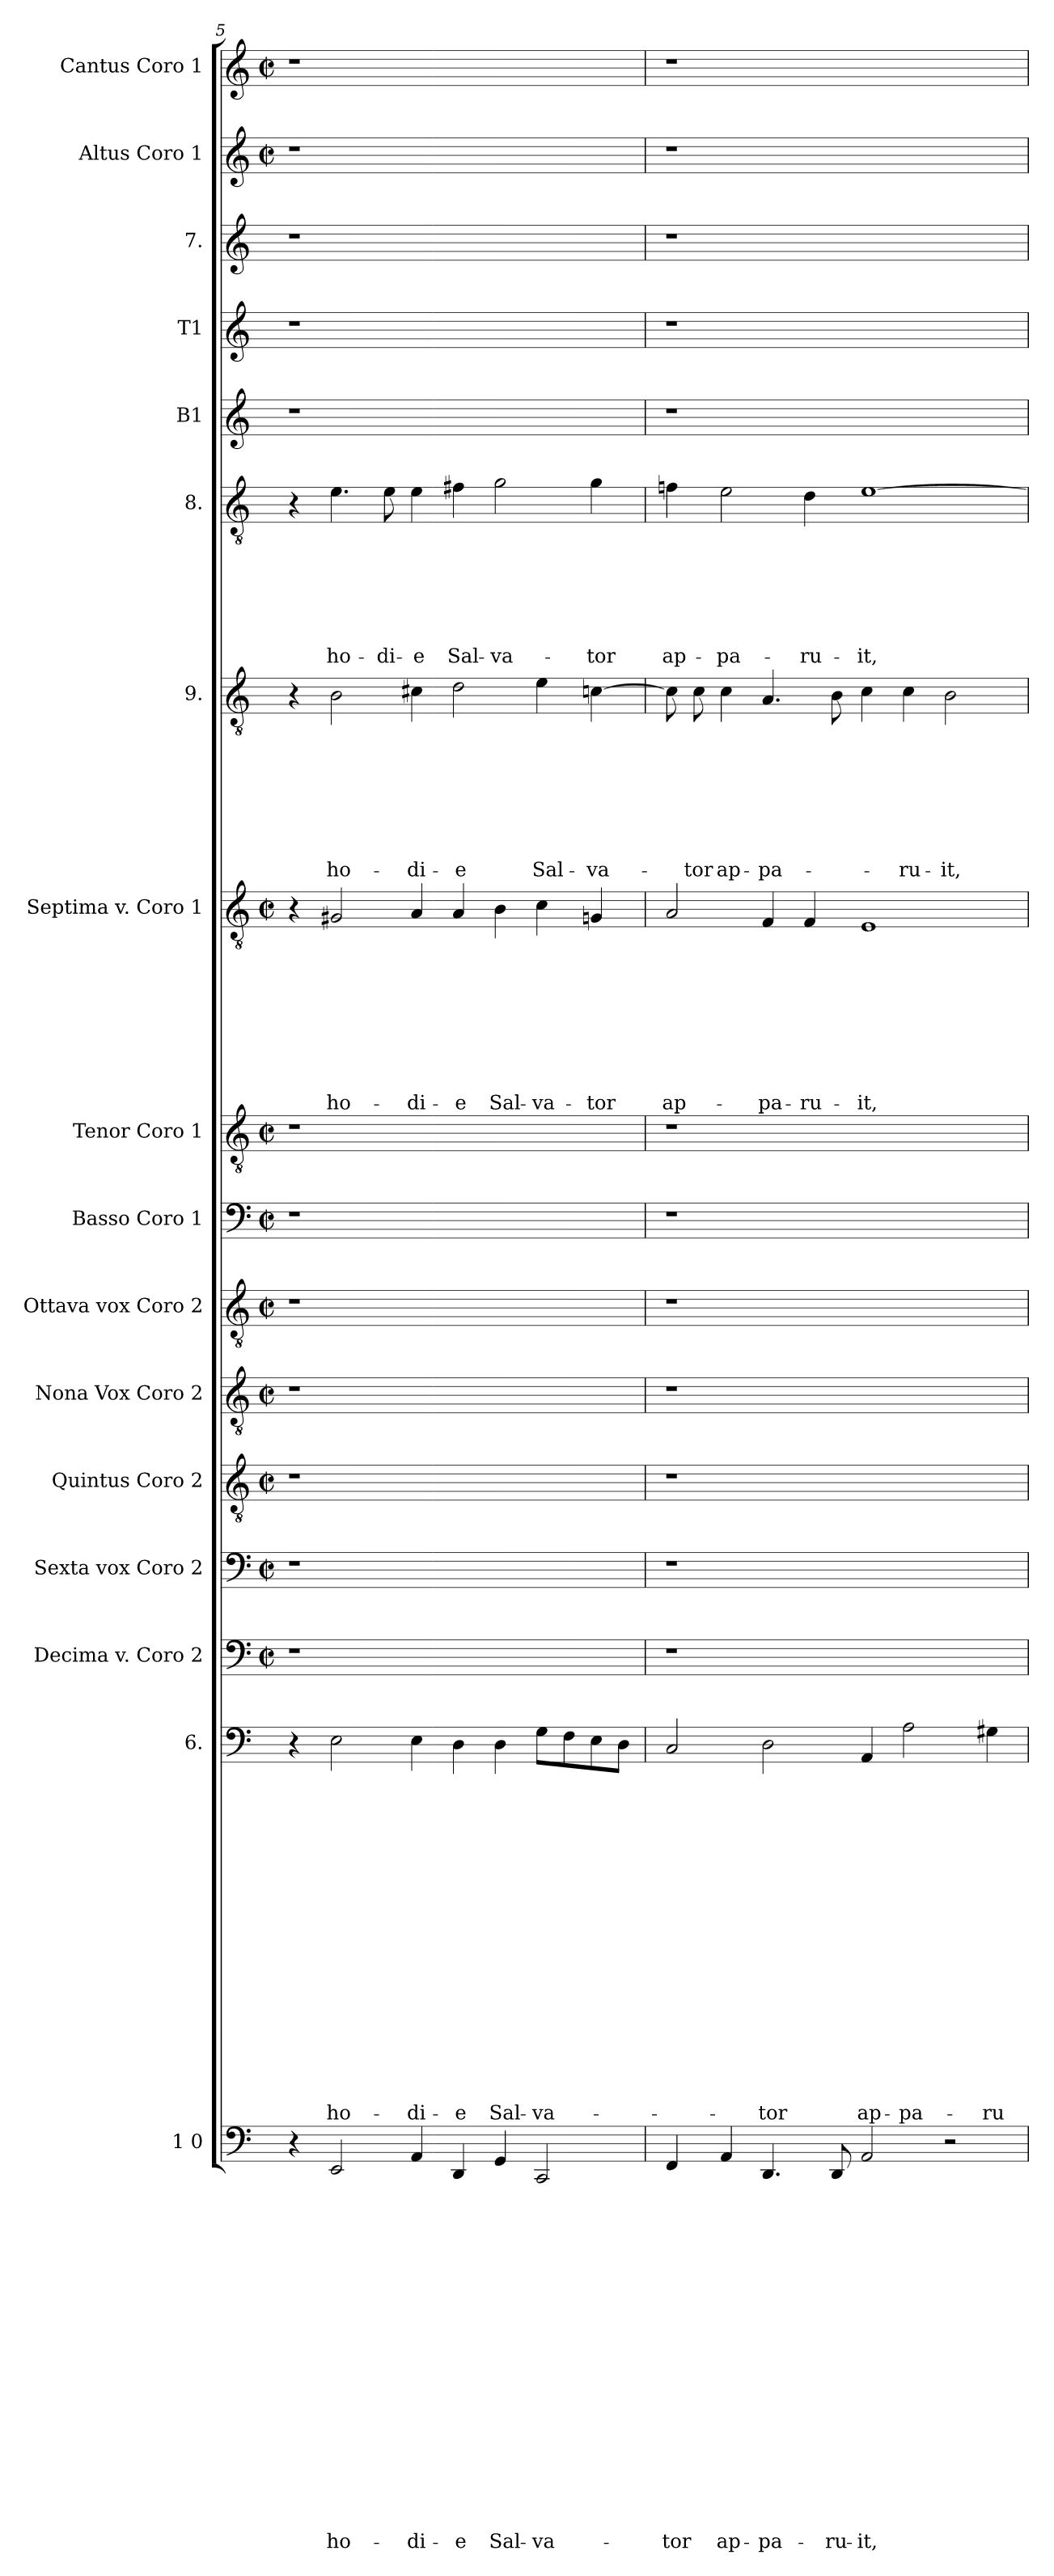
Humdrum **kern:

**kern	**text	**text	**text	**text	**text	**text	**text	**text	**text	**text	**text	**text	**text	**text	**text	**text	**text	**text	**text	**kern	**text	**text	**text	**text	**text	**text	**text	**text	**text	**text	**text	**text	**text	**text	**text	**text	**text	**text	**kern	**kern	**kern	**kern	**kern	**kern	**kern	**kern	**text	**text	**text	**text	**text	**text	**text	**text	**text	**kern	**text	**text	**text	**text	**text	**text	**text	**text	**kern	**text	**text	**text	**text	**text	**text	**text	**kern	**kern	**kern	**kern	**kern
*part17	*part17	*part17	*part17	*part17	*part17	*part17	*part17	*part17	*part17	*part17	*part17	*part17	*part17	*part17	*part17	*part17	*part17	*part17	*part17	*part16	*part16	*part16	*part16	*part16	*part16	*part16	*part16	*part16	*part16	*part16	*part16	*part16	*part16	*part16	*part16	*part16	*part16	*part16	*part15	*part14	*part13	*part12	*part11	*part10	*part9	*part8	*part8	*part8	*part8	*part8	*part8	*part8	*part8	*part8	*part8	*part7	*part7	*part7	*part7	*part7	*part7	*part7	*part7	*part7	*part6	*part6	*part6	*part6	*part6	*part6	*part6	*part6	*part5	*part4	*part3	*part2	*part1
*staff17	*staff17	*staff17	*staff17	*staff17	*staff17	*staff17	*staff17	*staff17	*staff17	*staff17	*staff17	*staff17	*staff17	*staff17	*staff17	*staff17	*staff17	*staff17	*staff17	*staff16	*staff16	*staff16	*staff16	*staff16	*staff16	*staff16	*staff16	*staff16	*staff16	*staff16	*staff16	*staff16	*staff16	*staff16	*staff16	*staff16	*staff16	*staff16	*staff15	*staff14	*staff13	*staff12	*staff11	*staff10	*staff9	*staff8	*staff8	*staff8	*staff8	*staff8	*staff8	*staff8	*staff8	*staff8	*staff8	*staff7	*staff7	*staff7	*staff7	*staff7	*staff7	*staff7	*staff7	*staff7	*staff6	*staff6	*staff6	*staff6	*staff6	*staff6	*staff6	*staff6	*staff5	*staff4	*staff3	*staff2	*staff1
*I"1 0	*	*	*	*	*	*	*	*	*	*	*	*	*	*	*	*	*	*	*	*I"6.	*	*	*	*	*	*	*	*	*	*	*	*	*	*	*	*	*	*	*I"Decima v. Coro 2	*I"Sexta vox Coro 2	*I"Quintus Coro 2	*I"Nona Vox Coro 2	*I"Ottava vox Coro 2	*I"Basso Coro 1	*I"Tenor Coro 1	*I"Septima v. Coro 1	*	*	*	*	*	*	*	*	*	*I"9.	*	*	*	*	*	*	*	*	*I"8.	*	*	*	*	*	*	*	*I"B1	*I"T1	*I"7.	*I"Altus Coro 1	*I"Cantus Coro 1
*	*	*	*	*	*	*	*	*	*	*	*	*	*	*	*	*	*	*	*	*	*	*	*	*	*	*	*	*	*	*	*	*	*	*	*	*	*	*	*	*	*	*	*	*	*	*	*	*	*	*	*	*	*	*	*	*	*	*	*	*	*	*	*	*	*	*	*	*	*	*	*	*	*I'B1	*I'T1	*	*I'A	*I'C
!!LO:LB:g=z
*clefF4	*	*	*	*	*	*	*	*	*	*	*	*	*	*	*	*	*	*	*	*clefF4	*	*	*	*	*	*	*	*	*	*	*	*	*	*	*	*	*	*	*clefF4	*clefF4	*clefGv2	*clefGv2	*clefGv2	*clefF4	*clefGv2	*clefGv2	*	*	*	*	*	*	*	*	*	*clefGv2	*	*	*	*	*	*	*	*	*clefGv2	*	*	*	*	*	*	*	*clefG2	*clefG2	*clefG2	*clefG2	*clefG2
*k[]	*	*	*	*	*	*	*	*	*	*	*	*	*	*	*	*	*	*	*	*k[]	*	*	*	*	*	*	*	*	*	*	*	*	*	*	*	*	*	*	*k[]	*k[]	*k[]	*k[]	*k[]	*k[]	*k[]	*k[]	*	*	*	*	*	*	*	*	*	*k[]	*	*	*	*	*	*	*	*	*k[]	*	*	*	*	*	*	*	*k[]	*k[]	*k[]	*k[]	*k[]
*C:	*	*	*	*	*	*	*	*	*	*	*	*	*	*	*	*	*	*	*	*C:	*	*	*	*	*	*	*	*	*	*	*	*	*	*	*	*	*	*	*C:	*C:	*C:	*C:	*C:	*C:	*C:	*C:	*	*	*	*	*	*	*	*	*	*C:	*	*	*	*	*	*	*	*	*C:	*	*	*	*	*	*	*	*C:	*C:	*C:	*C:	*C:
*	*	*	*	*	*	*	*	*	*	*	*	*	*	*	*	*	*	*	*	*	*	*	*	*	*	*	*	*	*	*	*	*	*	*	*	*	*	*	*M2/2	*M2/2	*M2/2	*M2/2	*M2/2	*M2/2	*M2/2	*M2/2	*	*	*	*	*	*	*	*	*	*	*	*	*	*	*	*	*	*	*	*	*	*	*	*	*	*	*	*	*	*M2/2	*M2/2
*	*	*	*	*	*	*	*	*	*	*	*	*	*	*	*	*	*	*	*	*	*	*	*	*	*	*	*	*	*	*	*	*	*	*	*	*	*	*	*met(c|)	*met(c|)	*met(c|)	*met(c|)	*met(c|)	*met(c|)	*met(c|)	*met(c|)	*	*	*	*	*	*	*	*	*	*	*	*	*	*	*	*	*	*	*	*	*	*	*	*	*	*	*	*	*	*met(c|)	*met(c|)
=5	=5	=5	=5	=5	=5	=5	=5	=5	=5	=5	=5	=5	=5	=5	=5	=5	=5	=5	=5	=5	=5	=5	=5	=5	=5	=5	=5	=5	=5	=5	=5	=5	=5	=5	=5	=5	=5	=5	=5	=5	=5	=5	=5	=5	=5	=5	=5	=5	=5	=5	=5	=5	=5	=5	=5	=5	=5	=5	=5	=5	=5	=5	=5	=5	=5	=5	=5	=5	=5	=5	=5	=5	=5	=5	=5	=5	=5
4r	.	.	.	.	.	.	.	.	.	.	.	.	.	.	.	.	.	.	.	4r	.	.	.	.	.	.	.	.	.	.	.	.	.	.	.	.	.	.	1r	1r	1r	1r	1r	1r	1r	4r	.	.	.	.	.	.	.	.	.	4r	.	.	.	.	.	.	.	.	4r	.	.	.	.	.	.	.	1r	1r	1r	1r	1r
!	!	!	!	!	!	!	!	!	!	!	!	!	!	!	!	!	!	!	!LO:LY:b	!	!	!	!	!	!	!	!	!	!	!	!	!	!	!	!	!	!	!LO:LY:b	!	!	!	!	!	!	!	!	!	!	!	!	!	!	!	!	!LO:LY:b	!	!	!	!	!	!	!	!	!LO:LY:b	!	!	!	!	!	!	!	!LO:LY:b	!	!	!	!	!
2EE/	.	.	.	.	.	.	.	.	.	.	.	.	.	.	.	.	.	.	ho-	2E\	.	.	.	.	.	.	.	.	.	.	.	.	.	.	.	.	.	ho-	.	.	.	.	.	.	.	2G#X/	.	.	.	.	.	.	.	.	ho-	2B\	.	.	.	.	.	.	.	ho-	4.e\	.	.	.	.	.	.	ho-	.	.	.	.	.
!	!	!	!	!	!	!	!	!	!	!	!	!	!	!	!	!	!	!	!	!	!	!	!	!	!	!	!	!	!	!	!	!	!	!	!	!	!	!	!	!	!	!	!	!	!	!	!	!	!	!	!	!	!	!	!	!	!	!	!	!	!	!	!	!	!	!	!	!	!	!	!	!LO:LY:b	!	!	!	!	!
.	.	.	.	.	.	.	.	.	.	.	.	.	.	.	.	.	.	.	.	.	.	.	.	.	.	.	.	.	.	.	.	.	.	.	.	.	.	.	.	.	.	.	.	.	.	.	.	.	.	.	.	.	.	.	.	.	.	.	.	.	.	.	.	.	8e\	.	.	.	.	.	.	-di-	.	.	.	.	.
!	!	!	!	!	!	!	!	!	!	!	!	!	!	!	!	!	!	!	!LO:LY:b	!	!	!	!	!	!	!	!	!	!	!	!	!	!	!	!	!	!	!LO:LY:b	!	!	!	!	!	!	!	!	!	!	!	!	!	!	!	!	!LO:LY:b	!	!	!	!	!	!	!	!	!LO:LY:b	!	!	!	!	!	!	!	!LO:LY:b:rj	!	!	!	!	!
4AA/	.	.	.	.	.	.	.	.	.	.	.	.	.	.	.	.	.	.	-di-	4E\	.	.	.	.	.	.	.	.	.	.	.	.	.	.	.	.	.	-di-	.	.	.	.	.	.	.	4A/	.	.	.	.	.	.	.	.	-di-	4c#X\	.	.	.	.	.	.	.	-di-	4e\	.	.	.	.	.	.	-e	.	.	.	.	.
!	!	!	!	!	!	!	!	!	!	!	!	!	!	!	!	!	!	!	!LO:LY:b	!	!	!	!	!	!	!	!	!	!	!	!	!	!	!	!	!	!	!LO:LY:b	!	!	!	!	!	!	!	!	!	!	!	!	!	!	!	!	!LO:LY:b	!	!	!	!	!	!	!	!	!LO:LY:b	!	!	!	!	!	!	!	!LO:LY:b	!	!	!	!	!
4DD/	.	.	.	.	.	.	.	.	.	.	.	.	.	.	.	.	.	.	-e	4D\	.	.	.	.	.	.	.	.	.	.	.	.	.	.	.	.	.	-e	1ryy	1ryy	1ryy	1ryy	1ryy	1ryy	1ryy	4A/	.	.	.	.	.	.	.	.	-e	2d\	.	.	.	.	.	.	.	-e	4f#X\	.	.	.	.	.	.	Sal-	1ryy	1ryy	1ryy	1ryy	1ryy
!	!	!	!	!	!	!	!	!	!	!	!	!	!	!	!	!	!	!	!LO:LY:b	!	!	!	!	!	!	!	!	!	!	!	!	!	!	!	!	!	!	!LO:LY:b	!	!	!	!	!	!	!	!	!	!	!	!	!	!	!	!	!LO:LY:b	!	!	!	!	!	!	!	!	!	!	!	!	!	!	!	!	!LO:LY:b:rj	!	!	!	!	!
4GG/	.	.	.	.	.	.	.	.	.	.	.	.	.	.	.	.	.	.	Sal-	4D\	.	.	.	.	.	.	.	.	.	.	.	.	.	.	.	.	.	Sal-	.	.	.	.	.	.	.	4B\	.	.	.	.	.	.	.	.	Sal-	.	.	.	.	.	.	.	.	.	2g\	.	.	.	.	.	.	-va-	.	.	.	.	.
!	!	!	!	!	!	!	!	!	!	!	!	!	!	!	!	!	!	!	!LO:LY:b:rj	!	!	!	!	!	!	!	!	!	!	!	!	!	!	!	!	!	!	!LO:LY:b:rj	!	!	!	!	!	!	!	!	!	!	!	!	!	!	!	!	!LO:LY:b	!	!	!	!	!	!	!	!	!LO:LY:b	!	!	!	!	!	!	!	!	!	!	!	!	!
2CC/	.	.	.	.	.	.	.	.	.	.	.	.	.	.	.	.	.	.	-va-	8G\L	.	.	.	.	.	.	.	.	.	.	.	.	.	.	.	.	.	-va-	.	.	.	.	.	.	.	4c\	.	.	.	.	.	.	.	.	-va-	4e\	.	.	.	.	.	.	.	Sal-	.	.	.	.	.	.	.	.	.	.	.	.	.
.	.	.	.	.	.	.	.	.	.	.	.	.	.	.	.	.	.	.	.	8F\	.	.	.	.	.	.	.	.	.	.	.	.	.	.	.	.	.	.	.	.	.	.	.	.	.	.	.	.	.	.	.	.	.	.	.	.	.	.	.	.	.	.	.	.	.	.	.	.	.	.	.	.	.	.	.	.	.
!	!	!	!	!	!	!	!	!	!	!	!	!	!	!	!	!	!	!	!	!	!	!	!	!	!	!	!	!	!	!	!	!	!	!	!	!	!	!	!	!	!	!	!	!	!	!	!	!	!	!	!	!	!	!	!LO:LY:b	!	!	!	!	!	!	!	!	!LO:LY:b:rj	!	!	!	!	!	!	!	!LO:LY:b	!	!	!	!	!
.	.	.	.	.	.	.	.	.	.	.	.	.	.	.	.	.	.	.	.	8E\	.	.	.	.	.	.	.	.	.	.	.	.	.	.	.	.	.	.	.	.	.	.	.	.	.	4Gn/	.	.	.	.	.	.	.	.	-tor	[>4cn\	.	.	.	.	.	.	.	-va-	4g\	.	.	.	.	.	.	-tor	.	.	.	.	.
.	.	.	.	.	.	.	.	.	.	.	.	.	.	.	.	.	.	.	.	8D\J	.	.	.	.	.	.	.	.	.	.	.	.	.	.	.	.	.	.	.	.	.	.	.	.	.	.	.	.	.	.	.	.	.	.	.	.	.	.	.	.	.	.	.	.	.	.	.	.	.	.	.	.	.	.	.	.	.
=6	=6	=6	=6	=6	=6	=6	=6	=6	=6	=6	=6	=6	=6	=6	=6	=6	=6	=6	=6	=6	=6	=6	=6	=6	=6	=6	=6	=6	=6	=6	=6	=6	=6	=6	=6	=6	=6	=6	=6	=6	=6	=6	=6	=6	=6	=6	=6	=6	=6	=6	=6	=6	=6	=6	=6	=6	=6	=6	=6	=6	=6	=6	=6	=6	=6	=6	=6	=6	=6	=6	=6	=6	=6	=6	=6	=6	=6
!	!	!	!	!	!	!	!	!	!	!	!	!	!	!	!	!	!	!	!LO:LY:b	!	!	!	!	!	!	!	!	!	!	!	!	!	!	!	!	!	!	!	!	!	!	!	!	!	!	!	!	!	!	!	!	!	!	!	!LO:LY:b	!	!	!	!	!	!	!	!	!	!	!	!	!	!	!	!	!LO:LY:b	!	!	!	!	!
4FF/	.	.	.	.	.	.	.	.	.	.	.	.	.	.	.	.	.	.	-tor	2C/	.	.	.	.	.	.	.	.	.	.	.	.	.	.	.	.	.	.	1r	1r	1r	1r	1r	1r	1r	2A/	.	.	.	.	.	.	.	.	ap-	8c\]	.	.	.	.	.	.	.	.	4fn\	.	.	.	.	.	.	ap-	1r	1r	1r	1r	1r
!	!	!	!	!	!	!	!	!	!	!	!	!	!	!	!	!	!	!	!	!	!	!	!	!	!	!	!	!	!	!	!	!	!	!	!	!	!	!	!	!	!	!	!	!	!	!	!	!	!	!	!	!	!	!	!	!	!	!	!	!	!	!	!	!LO:LY:b	!	!	!	!	!	!	!	!	!	!	!	!	!
.	.	.	.	.	.	.	.	.	.	.	.	.	.	.	.	.	.	.	.	.	.	.	.	.	.	.	.	.	.	.	.	.	.	.	.	.	.	.	.	.	.	.	.	.	.	.	.	.	.	.	.	.	.	.	.	8c\	.	.	.	.	.	.	.	-tor	.	.	.	.	.	.	.	.	.	.	.	.	.
!	!	!	!	!	!	!	!	!	!	!	!	!	!	!	!	!	!	!	!LO:LY:b	!	!	!	!	!	!	!	!	!	!	!	!	!	!	!	!	!	!	!	!	!	!	!	!	!	!	!	!	!	!	!	!	!	!	!	!	!	!	!	!	!	!	!	!	!LO:LY:b	!	!	!	!	!	!	!	!LO:LY:b	!	!	!	!	!
4AA/	.	.	.	.	.	.	.	.	.	.	.	.	.	.	.	.	.	.	ap-	.	.	.	.	.	.	.	.	.	.	.	.	.	.	.	.	.	.	.	.	.	.	.	.	.	.	.	.	.	.	.	.	.	.	.	.	4c\	.	.	.	.	.	.	.	ap-	2e\	.	.	.	.	.	.	-pa-	.	.	.	.	.
!	!	!	!	!	!	!	!	!	!	!	!	!	!	!	!	!	!	!	!LO:LY:b	!	!	!	!	!	!	!	!	!	!	!	!	!	!	!	!	!	!	!LO:LY:b	!	!	!	!	!	!	!	!	!	!	!	!	!	!	!	!	!LO:LY:b	!	!	!	!	!	!	!	!	!LO:LY:b:rj	!	!	!	!	!	!	!	!	!	!	!	!	!
4.DD/	.	.	.	.	.	.	.	.	.	.	.	.	.	.	.	.	.	.	-pa-	2D\	.	.	.	.	.	.	.	.	.	.	.	.	.	.	.	.	.	-tor	.	.	.	.	.	.	.	4F/	.	.	.	.	.	.	.	.	-pa-	4.A/	.	.	.	.	.	.	.	-pa-	.	.	.	.	.	.	.	.	.	.	.	.	.
!	!	!	!	!	!	!	!	!	!	!	!	!	!	!	!	!	!	!	!	!	!	!	!	!	!	!	!	!	!	!	!	!	!	!	!	!	!	!	!	!	!	!	!	!	!	!	!	!	!	!	!	!	!	!	!LO:LY:b:rj	!	!	!	!	!	!	!	!	!	!	!	!	!	!	!	!	!LO:LY:b	!	!	!	!	!
.	.	.	.	.	.	.	.	.	.	.	.	.	.	.	.	.	.	.	.	.	.	.	.	.	.	.	.	.	.	.	.	.	.	.	.	.	.	.	.	.	.	.	.	.	.	4F/	.	.	.	.	.	.	.	.	-ru-	.	.	.	.	.	.	.	.	.	4d\	.	.	.	.	.	.	-ru-	.	.	.	.	.
!	!	!	!	!	!	!	!	!	!	!	!	!	!	!	!	!	!	!	!LO:LY:b	!	!	!	!	!	!	!	!	!	!	!	!	!	!	!	!	!	!	!	!	!	!	!	!	!	!	!	!	!	!	!	!	!	!	!	!	!	!	!	!	!	!	!	!	!	!	!	!	!	!	!	!	!	!	!	!	!	!
8DD/	.	.	.	.	.	.	.	.	.	.	.	.	.	.	.	.	.	.	-ru-	.	.	.	.	.	.	.	.	.	.	.	.	.	.	.	.	.	.	.	.	.	.	.	.	.	.	.	.	.	.	.	.	.	.	.	.	8B\	.	.	.	.	.	.	.	.	.	.	.	.	.	.	.	.	.	.	.	.	.
!	!	!	!	!	!	!	!	!	!	!	!	!	!	!	!	!	!	!	!LO:LY:b:rj	!	!	!	!	!	!	!	!	!	!	!	!	!	!	!	!	!	!	!LO:LY:b	!	!	!	!	!	!	!	!	!	!	!	!	!	!	!	!	!LO:LY:b	!	!	!	!	!	!	!	!	!	!	!	!	!	!	!	!	!LO:LY:b	!	!	!	!	!
2AA/	.	.	.	.	.	.	.	.	.	.	.	.	.	.	.	.	.	.	-it,	4AA/	.	.	.	.	.	.	.	.	.	.	.	.	.	.	.	.	.	ap-	1ryy	1ryy	1ryy	1ryy	1ryy	1ryy	1ryy	1E	.	.	.	.	.	.	.	.	-it,	4c\	.	.	.	.	.	.	.	.	[>1e	.	.	.	.	.	.	-it,	1ryy	1ryy	1ryy	1ryy	1ryy
!	!	!	!	!	!	!	!	!	!	!	!	!	!	!	!	!	!	!	!	!	!	!	!	!	!	!	!	!	!	!	!	!	!	!	!	!	!	!LO:LY:b:rj	!	!	!	!	!	!	!	!	!	!	!	!	!	!	!	!	!	!	!	!	!	!	!	!	!	!LO:LY:b	!	!	!	!	!	!	!	!	!	!	!	!	!
.	.	.	.	.	.	.	.	.	.	.	.	.	.	.	.	.	.	.	.	2A\	.	.	.	.	.	.	.	.	.	.	.	.	.	.	.	.	.	-pa-	.	.	.	.	.	.	.	.	.	.	.	.	.	.	.	.	.	4c\	.	.	.	.	.	.	.	-ru-	.	.	.	.	.	.	.	.	.	.	.	.	.
!	!	!	!	!	!	!	!	!	!	!	!	!	!	!	!	!	!	!	!	!	!	!	!	!	!	!	!	!	!	!	!	!	!	!	!	!	!	!	!	!	!	!	!	!	!	!	!	!	!	!	!	!	!	!	!	!	!	!	!	!	!	!	!	!LO:LY:b:rj	!	!	!	!	!	!	!	!	!	!	!	!	!
2r	.	.	.	.	.	.	.	.	.	.	.	.	.	.	.	.	.	.	.	.	.	.	.	.	.	.	.	.	.	.	.	.	.	.	.	.	.	.	.	.	.	.	.	.	.	.	.	.	.	.	.	.	.	.	.	2B\	.	.	.	.	.	.	.	-it,	.	.	.	.	.	.	.	.	.	.	.	.	.
!	!	!	!	!	!	!	!	!	!	!	!	!	!	!	!	!	!	!	!	!	!	!	!	!	!	!	!	!	!	!	!	!	!	!	!	!	!	!LO:LY:b	!	!	!	!	!	!	!	!	!	!	!	!	!	!	!	!	!	!	!	!	!	!	!	!	!	!	!	!	!	!	!	!	!	!	!	!	!	!	!
.	.	.	.	.	.	.	.	.	.	.	.	.	.	.	.	.	.	.	.	4G#X\	.	.	.	.	.	.	.	.	.	.	.	.	.	.	.	.	.	-ru-	.	.	.	.	.	.	.	.	.	.	.	.	.	.	.	.	.	.	.	.	.	.	.	.	.	.	.	.	.	.	.	.	.	.	.	.	.	.	.
=	=	=	=	=	=	=	=	=	=	=	=	=	=	=	=	=	=	=	=	=	=	=	=	=	=	=	=	=	=	=	=	=	=	=	=	=	=	=	=	=	=	=	=	=	=	=	=	=	=	=	=	=	=	=	=	=	=	=	=	=	=	=	=	=	=	=	=	=	=	=	=	=	=	=	=	=	=
*-	*-	*-	*-	*-	*-	*-	*-	*-	*-	*-	*-	*-	*-	*-	*-	*-	*-	*-	*-	*-	*-	*-	*-	*-	*-	*-	*-	*-	*-	*-	*-	*-	*-	*-	*-	*-	*-	*-	*-	*-	*-	*-	*-	*-	*-	*-	*-	*-	*-	*-	*-	*-	*-	*-	*-	*-	*-	*-	*-	*-	*-	*-	*-	*-	*-	*-	*-	*-	*-	*-	*-	*-	*-	*-	*-	*-	*-
